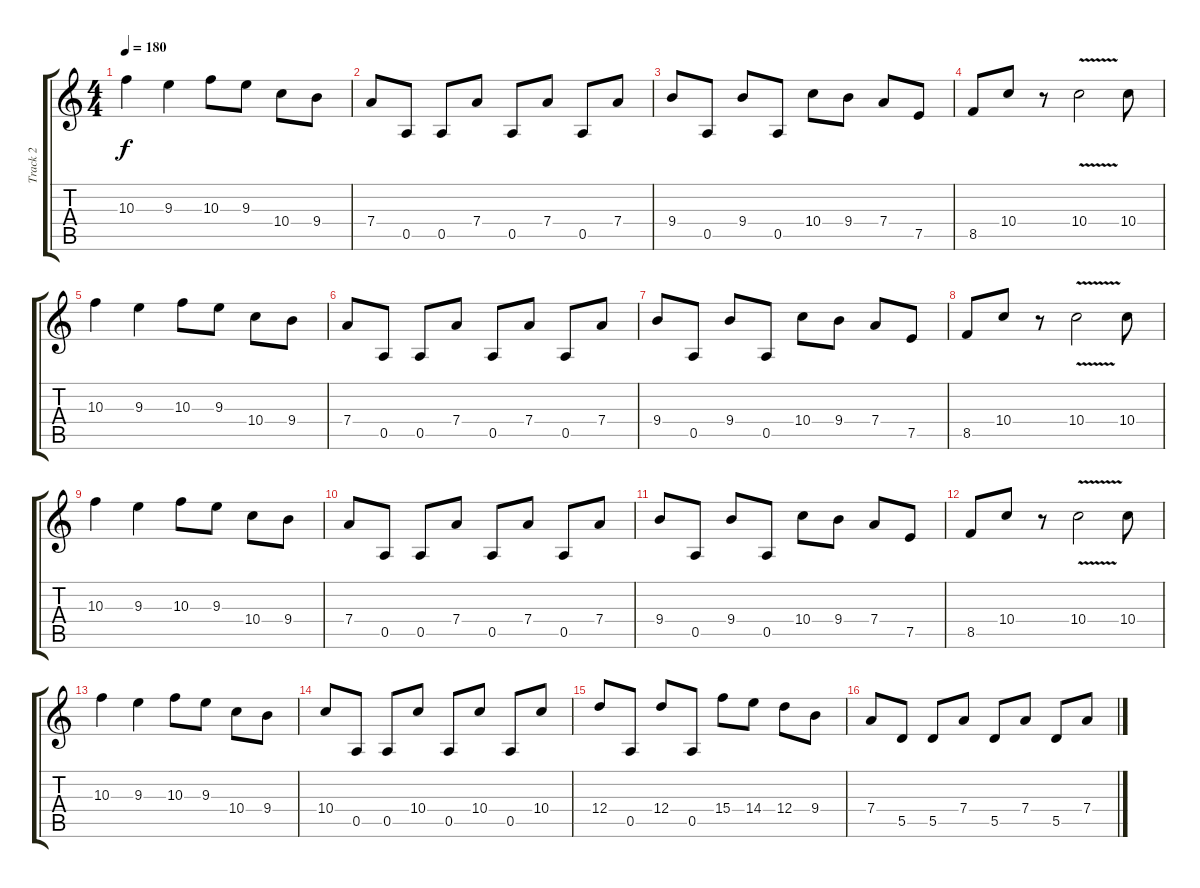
\track ("Track 2" "Track 2") {instrument distortionguitar}
\staff {score tabs}
\tuning (E4 B3 G3 D3 A2 E2) {hide}
\ts (4 4)
\tempo 180
\clef g2
\ks c
10.3.4{dy f} 9.3.4 10.3.8 9.3.8 10.4.8 9.4.8 |
7.4.8 0.5.8 0.5.8 7.4.8 0.5.8 7.4.8 0.5.8 7.4.8 |
9.4.8 0.5.8 9.4.8 0.5.8 10.4.8 9.4.8 7.4.8 7.5.8 |
8.5.8 10.4.8 r.8 10.4{v}.2 10.4.8 |
10.3.4 9.3.4 10.3.8 9.3.8 10.4.8 9.4.8 |
7.4.8 0.5.8 0.5.8 7.4.8 0.5.8 7.4.8 0.5.8 7.4.8 |
9.4.8 0.5.8 9.4.8 0.5.8 10.4.8 9.4.8 7.4.8 7.5.8 |
8.5.8 10.4.8 r.8 10.4{v}.2 10.4.8 |
10.3.4 9.3.4 10.3.8 9.3.8 10.4.8 9.4.8 |
7.4.8 0.5.8 0.5.8 7.4.8 0.5.8 7.4.8 0.5.8 7.4.8 |
9.4.8 0.5.8 9.4.8 0.5.8 10.4.8 9.4.8 7.4.8 7.5.8 |
8.5.8 10.4.8 r.8 10.4{v}.2 10.4.8 |
10.3.4 9.3.4 10.3.8 9.3.8 10.4.8 9.4.8 |
10.4.8 0.5.8 0.5.8 10.4.8 0.5.8 10.4.8 0.5.8 10.4.8 |
12.4.8 0.5.8 12.4.8 0.5.8 15.4.8 14.4.8 12.4.8 9.4.8 |
7.4.8 5.5.8 5.5.8 7.4.8 5.5.8 7.4.8 5.5.8 7.4.8
